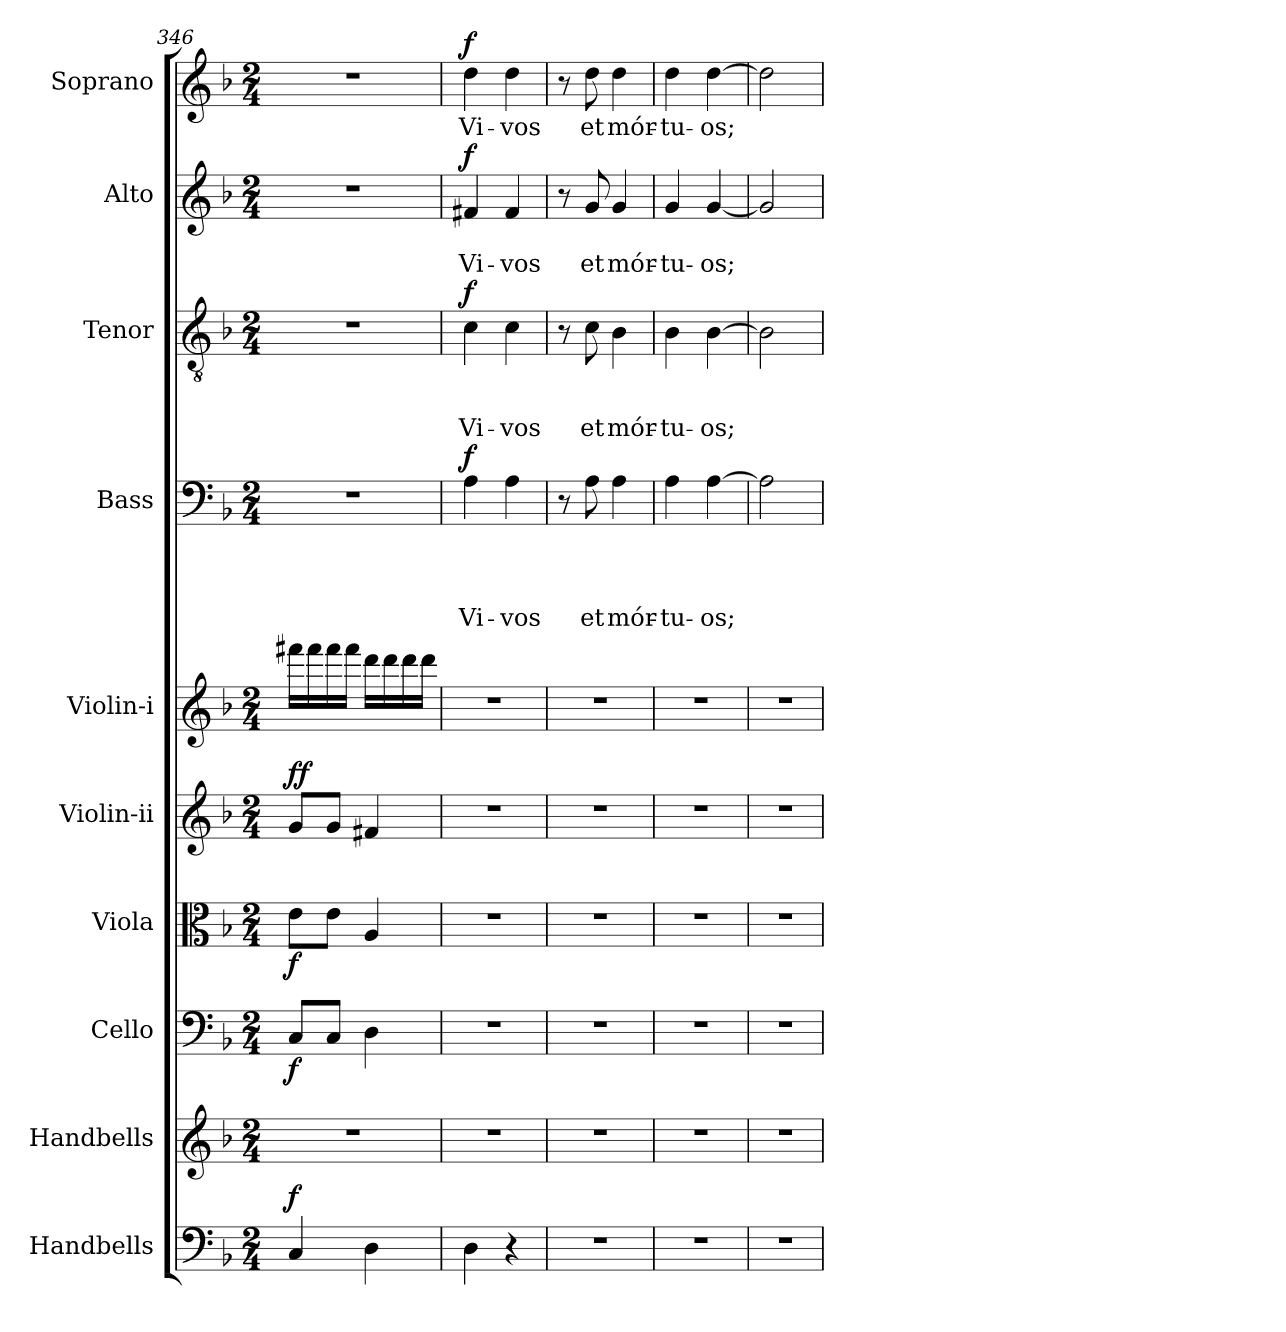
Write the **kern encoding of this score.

**kern	**dynam	**kern	**kern	**dynam	**kern	**dynam	**kern	**dynam	**kern	**kern	**text	**text	**text	**text	**dynam	**kern	**text	**text	**text	**dynam	**kern	**text	**text	**dynam	**kern	**text	**dynam
*part10	*part10	*part9	*part8	*part8	*part7	*part7	*part6	*part6	*part5	*part4	*part4	*part4	*part4	*part4	*part4	*part3	*part3	*part3	*part3	*part3	*part2	*part2	*part2	*part2	*part1	*part1	*part1
*staff10	*staff10	*staff9	*staff8	*staff8	*staff7	*staff7	*staff6	*staff6	*staff5	*staff4	*staff4	*staff4	*staff4	*staff4	*staff4	*staff3	*staff3	*staff3	*staff3	*staff3	*staff2	*staff2	*staff2	*staff2	*staff1	*staff1	*staff1
*I"Handbells	*	*I"Handbells	*I"Cello	*	*I"Viola	*	*I"Violin-ii	*	*I"Violin-i	*I"Bass	*	*	*	*	*	*I"Tenor	*	*	*	*	*I"Alto	*	*	*	*I"Soprano	*	*
*	*	*	*	*	*I'Vla.	*	*I'Vln.-ii	*	*I'Vln.-i	*I'B	*	*	*	*	*	*I'T	*	*	*	*	*I'A	*	*	*	*I'S	*	*
*clefF4	*	*clefG2	*clefF4	*	*clefC3	*	*clefG2	*	*clefG2	*clefF4	*	*	*	*	*	*clefGv2	*	*	*	*	*clefG2	*	*	*	*clefG2	*	*
*k[b-]	*	*k[b-]	*k[b-]	*	*k[b-]	*	*k[b-]	*	*k[b-]	*k[b-]	*	*	*	*	*	*k[b-]	*	*	*	*	*k[b-]	*	*	*	*k[b-]	*	*
*F:	*	*F:	*F:	*	*F:	*	*F:	*	*F:	*F:	*	*	*	*	*	*F:	*	*	*	*	*F:	*	*	*	*F:	*	*
*M2/4	*	*M2/4	*M2/4	*	*M2/4	*	*M2/4	*	*M2/4	*M2/4	*	*	*	*	*	*M2/4	*	*	*	*	*M2/4	*	*	*	*M2/4	*	*
=346	=346	=346	=346	=346	=346	=346	=346	=346	=346	=346	=346	=346	=346	=346	=346	=346	=346	=346	=346	=346	=346	=346	=346	=346	=346	=346	=346
!	!LO:DY:a	!LO:N:vis=1	!	!LO:DY:b	!	!LO:DY:b	!	!LO:DY:a	!	!LO:N:vis=1	!	!	!	!	!	!LO:N:vis=1	!	!	!	!	!LO:N:vis=1	!	!	!	!LO:N:vis=1	!	!
!	!	!	!	!	!	!	!	!LO:DY:n=1:b	!	!	!	!	!	!	!	!	!	!	!	!	!	!	!	!	!	!	!
4C/	f	2r	8C/L	f	8e\L	f	8g/L	f f	16fff#X\LL	2r	.	.	.	.	.	2r	.	.	.	.	2r	.	.	.	2r	.	.
.	.	.	.	.	.	.	.	.	16fff#\	.	.	.	.	.	.	.	.	.	.	.	.	.	.	.	.	.	.
.	.	.	8C/J	.	8e\J	.	8g/J	.	16fff#\	.	.	.	.	.	.	.	.	.	.	.	.	.	.	.	.	.	.
.	.	.	.	.	.	.	.	.	16fff#\JJ	.	.	.	.	.	.	.	.	.	.	.	.	.	.	.	.	.	.
4D\	.	.	4D\	.	4A/	.	4f#X/	.	16ddd\LL	.	.	.	.	.	.	.	.	.	.	.	.	.	.	.	.	.	.
.	.	.	.	.	.	.	.	.	16ddd\	.	.	.	.	.	.	.	.	.	.	.	.	.	.	.	.	.	.
.	.	.	.	.	.	.	.	.	16ddd\	.	.	.	.	.	.	.	.	.	.	.	.	.	.	.	.	.	.
.	.	.	.	.	.	.	.	.	16ddd\JJ	.	.	.	.	.	.	.	.	.	.	.	.	.	.	.	.	.	.
=347	=347	=347	=347	=347	=347	=347	=347	=347	=347	=347	=347	=347	=347	=347	=347	=347	=347	=347	=347	=347	=347	=347	=347	=347	=347	=347	=347
!	!	!LO:N:vis=1	!LO:N:vis=1	!	!LO:N:vis=1	!	!LO:N:vis=1	!	!LO:N:vis=1	!	!	!	!	!LO:LY:b	!LO:DY:a	!	!	!	!LO:LY:b	!LO:DY:a	!	!	!LO:LY:b	!LO:DY:a	!	!LO:LY:b	!LO:DY:a
4D\	.	2r	2r	.	2r	.	2r	.	2r	4A\	.	.	.	Vi-	f	4c\	.	.	Vi-	f	4f#X/	.	Vi-	f	4dd\	Vi-	f
!	!	!	!	!	!	!	!	!	!	!	!	!	!	!LO:LY:b	!	!	!	!	!LO:LY:b	!	!	!	!LO:LY:b	!	!	!LO:LY:b	!
4r	.	.	.	.	.	.	.	.	.	4A\	.	.	.	-vos	.	4c\	.	.	-vos	.	4f#/	.	-vos	.	4dd\	-vos	.
=348	=348	=348	=348	=348	=348	=348	=348	=348	=348	=348	=348	=348	=348	=348	=348	=348	=348	=348	=348	=348	=348	=348	=348	=348	=348	=348	=348
!LO:N:vis=1	!	!LO:N:vis=1	!LO:N:vis=1	!	!LO:N:vis=1	!	!LO:N:vis=1	!	!LO:N:vis=1	!	!	!	!	!	!	!	!	!	!	!	!	!	!	!	!	!	!
2r	.	2r	2r	.	2r	.	2r	.	2r	8r	.	.	.	.	.	8r	.	.	.	.	8r	.	.	.	8r	.	.
!	!	!	!	!	!	!	!	!	!	!	!	!	!	!LO:LY:b	!	!	!	!	!LO:LY:b	!	!	!	!LO:LY:b	!	!	!LO:LY:b	!
.	.	.	.	.	.	.	.	.	.	8A\	.	.	.	et	.	8c\	.	.	et	.	8g/	.	et	.	8dd\	et	.
!	!	!	!	!	!	!	!	!	!	!	!	!	!	!LO:LY:b	!	!	!	!	!LO:LY:b	!	!	!	!LO:LY:b	!	!	!LO:LY:b	!
.	.	.	.	.	.	.	.	.	.	4A\	.	.	.	mór-	.	4B-\	.	.	mór-	.	4g/	.	mór-	.	4dd\	mór-	.
=349	=349	=349	=349	=349	=349	=349	=349	=349	=349	=349	=349	=349	=349	=349	=349	=349	=349	=349	=349	=349	=349	=349	=349	=349	=349	=349	=349
!LO:N:vis=1	!	!LO:N:vis=1	!LO:N:vis=1	!	!LO:N:vis=1	!	!LO:N:vis=1	!	!LO:N:vis=1	!	!	!	!	!LO:LY:b	!	!	!	!	!LO:LY:b	!	!	!	!LO:LY:b	!	!	!LO:LY:b	!
2r	.	2r	2r	.	2r	.	2r	.	2r	4A\	.	.	.	-tu-	.	4B-\	.	.	-tu-	.	4g/	.	-tu-	.	4dd\	-tu-	.
!	!	!	!	!	!	!	!	!	!	!	!	!	!	!LO:LY:b	!	!	!	!	!LO:LY:b	!	!	!	!LO:LY:b	!	!	!LO:LY:b	!
.	.	.	.	.	.	.	.	.	.	[>4A\	.	.	.	-os;	.	[>4B-\	.	.	-os;	.	[<4g/	.	-os;	.	[>4dd\	-os;	.
=350	=350	=350	=350	=350	=350	=350	=350	=350	=350	=350	=350	=350	=350	=350	=350	=350	=350	=350	=350	=350	=350	=350	=350	=350	=350	=350	=350
!LO:N:vis=1	!	!LO:N:vis=1	!LO:N:vis=1	!	!LO:N:vis=1	!	!LO:N:vis=1	!	!LO:N:vis=1	!	!	!	!	!	!	!	!	!	!	!	!	!	!	!	!	!	!
2r	.	2r	2r	.	2r	.	2r	.	2r	2A\]	.	.	.	.	.	2B-\]	.	.	.	.	2g/]	.	.	.	2dd\]	.	.
=	=	=	=	=	=	=	=	=	=	=	=	=	=	=	=	=	=	=	=	=	=	=	=	=	=	=	=
*-	*-	*-	*-	*-	*-	*-	*-	*-	*-	*-	*-	*-	*-	*-	*-	*-	*-	*-	*-	*-	*-	*-	*-	*-	*-	*-	*-
